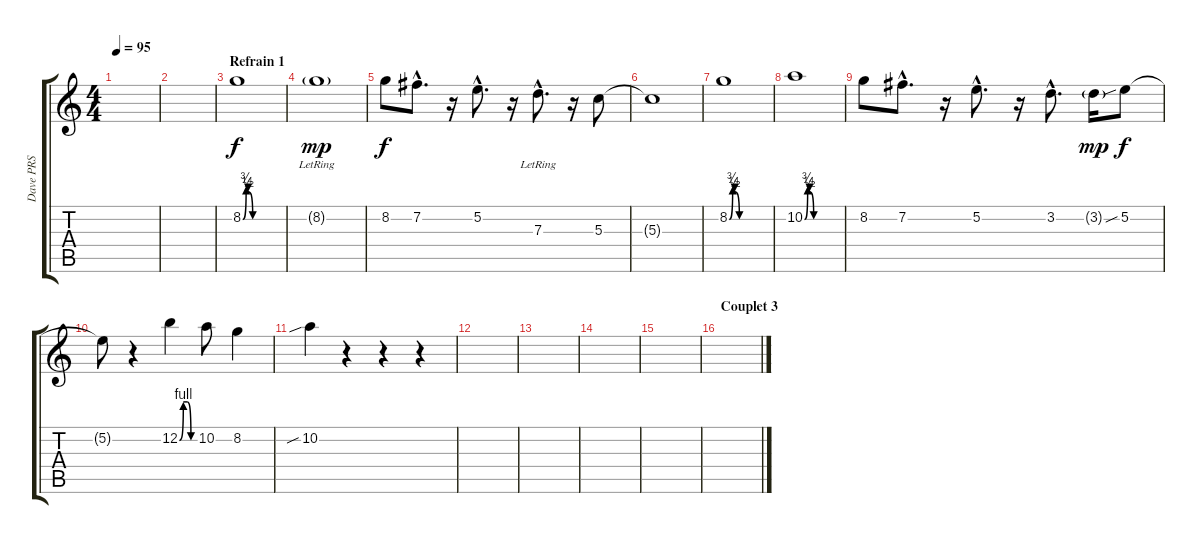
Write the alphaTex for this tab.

\track ("Dave PRS" "Dave PRS") {instrument electricguitarjazz}
\staff {score tabs}
\tuning (E4 B3 G3 D3 A2 E2) {hide}
\ts (4 4)
\tempo 95
\clef g2
\ks c
|
|
\section ("" "Refrain 1")
8.2{be (custom 0 0 5 3 8 2 15 0 21 0 45 0 60 0)}.1 |
8.2{g lr}.1{dy mp} |
8.2.8{dy f} 7.2{hac}.8{d} r.16 5.2{hac}.8{d} r.16 7.3{hac lr}.8{d} r.16 5.3.8 |
5.3{t}.1 |
8.2{be (custom 0 0 5 3 8 2 15 0 21 0 45 0 60 0)}.1 |
10.2{be (custom 0 0 5 3 8 2 15 0 21 0 45 0 60 0)}.1 |
8.2.8 7.2{hac}.8{d} r.16 5.2{hac}.8{d} r.16 3.2{hac}.8{d} 3.2{g}.16{dy mp} 5.2{sib}.8{dy f} |
5.2{t}.8 r.4 12.2{be (custom 0 0 15 4 30 4 45 0 60 0)}.4 10.2.8 8.2.4 |
10.2{sib}.4 r.4 r.4 r.4 |
|
|
|
|
\section ("" "Couplet 3")
